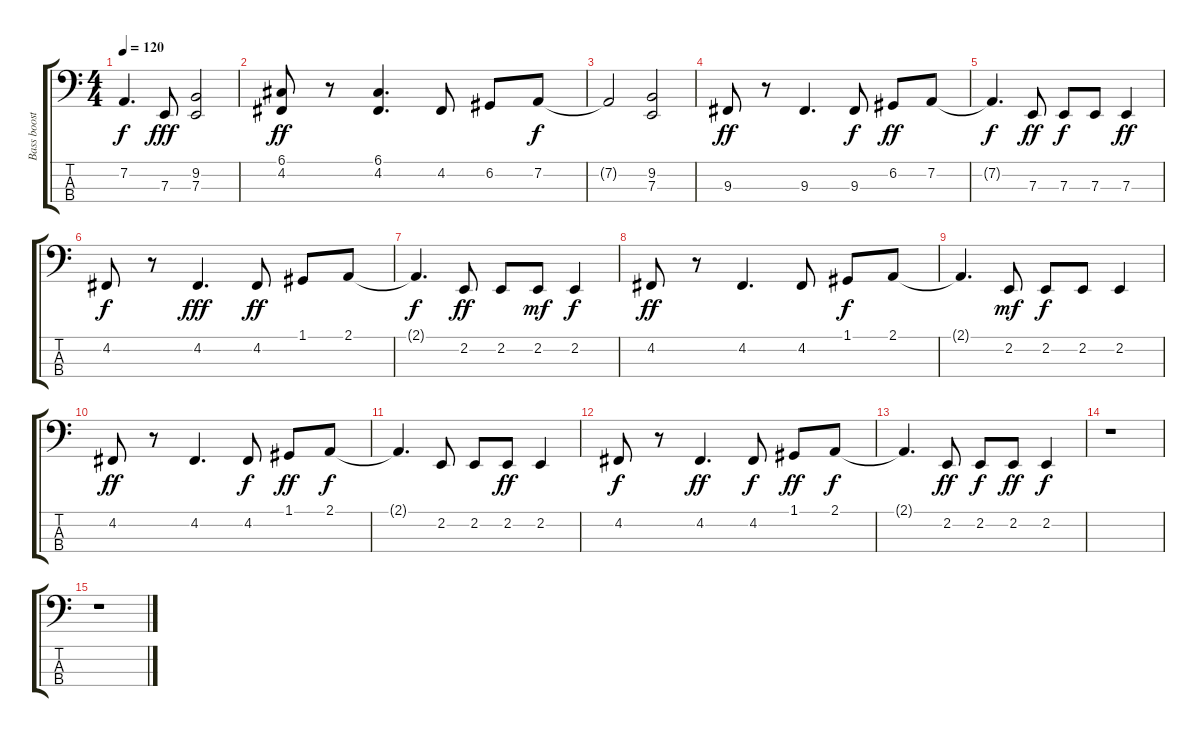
\track ("Bass booster( lead synth)" "Bass boost") {instrument lead8bassandlead}
\staff {score tabs}
\tuning (G2 D2 A1 E1) {hide}
\ts (4 4)
\tempo 120
\clef f4
\ks c
7.2{t}.4{d dy f} 7.3.8{dy fff} (9.2 7.3).2 |
(6.1 4.2).8{dy ff} r.8 (6.1 4.2).4{d} 4.2.8 6.2.8 7.2.8{dy f} |
7.2{t}.2 (9.2 7.3).2 |
9.3.8{dy ff} r.8 9.3.4{d} 9.3.8{dy f} 6.2.8{dy ff} 7.2.8 |
7.2{t}.4{d dy f} 7.3.8{dy ff} 7.3.8{dy f} 7.3.8 7.3.4{dy ff} |
4.2.8{dy f volume 16} r.8 4.2.4{d dy fff} 4.2.8{dy ff volume 15} 1.1.8 2.1.8 |
2.1{t}.4{d dy f} 2.2.8{dy ff volume 15} 2.2.8{volume 14} 2.2.8{dy mf} 2.2.4{dy f} |
4.2.8{dy ff volume 13} r.8 4.2.4{d} 4.2.8{volume 13} 1.1.8{dy f} 2.1.8 |
2.1{t}.4{d} 2.2.8{dy mf volume 12} 2.2.8{dy f volume 12} 2.2.8 2.2.4 |
4.2.8{dy ff volume 11} r.8 4.2.4{d} 4.2.8{dy f volume 10} 1.1.8{dy ff} 2.1.8{dy f} |
2.1{t}.4{d} 2.2.8{volume 10} 2.2.8{volume 9} 2.2.8{dy ff} 2.2.4 |
4.2.8{dy f volume 8} r.8 4.2.4{d dy ff} 4.2.8{dy f volume 8} 1.1.8{dy ff} 2.1.8{dy f} |
2.1{t}.4{d} 2.2.8{dy ff volume 7} 2.2.8{dy f volume 6} 2.2.8{dy ff} 2.2.4{dy f} |
r.1 |
r.1
